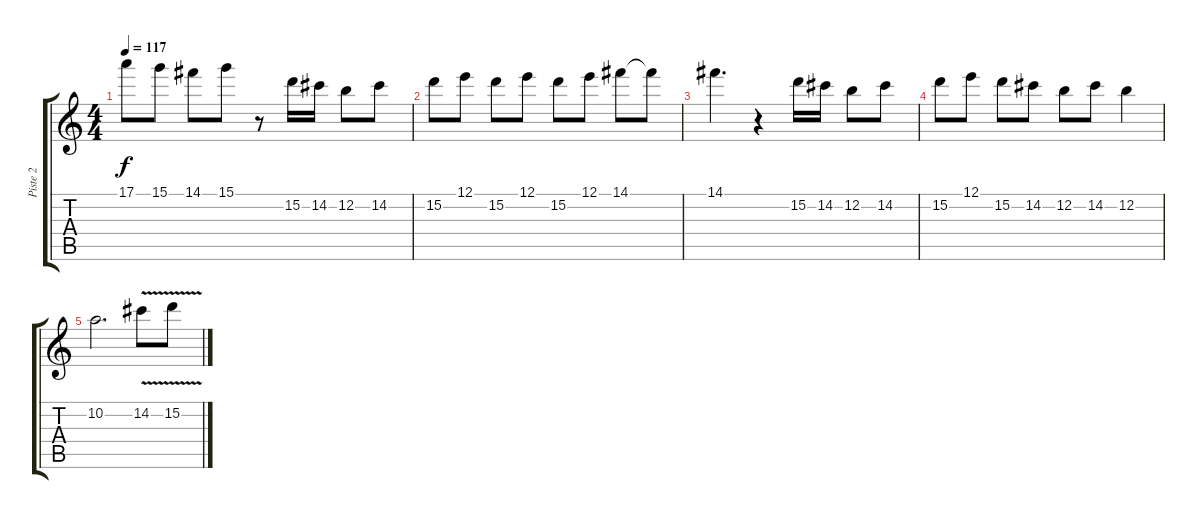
\track ("Piste 2" "Piste 2") {instrument acousticguitarsteel}
\staff {score tabs}
\tuning (E4 B3 G3 D3 A2 E2) {hide}
\ts (4 4)
\tempo 117
\clef g2
\ks c
17.1.8{dy f} 15.1.8 14.1.8 15.1.8 r.8 15.2.16 14.2.16 12.2.8 14.2.8 |
15.2.8 12.1.8 15.2.8 12.1.8 15.2.8 12.1.8 14.1.8 14.1{t}.8 |
14.1.4{d} r.4 15.2.16 14.2.16 12.2.8 14.2.8 |
15.2.8 12.1.8 15.2.8 14.2.8 12.2.8 14.2.8 12.2.4 |
10.2.2{d} 14.2{v}.8 15.2{v}.8
